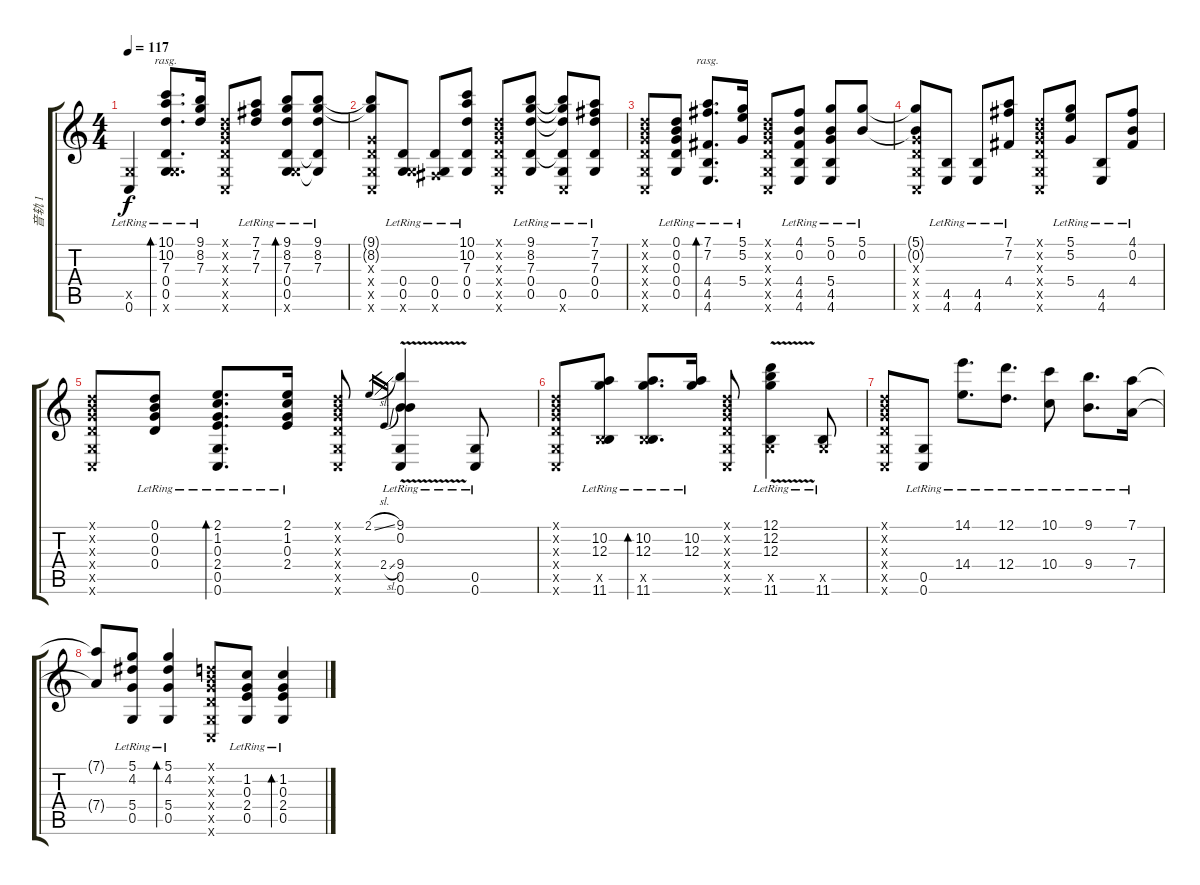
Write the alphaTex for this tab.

\track ("音轨 1" "音轨 1") {instrument acousticguitarsteel}
\staff {score tabs}
\tuning (D4 B3 G3 D3 G2 C2) {hide}
\ts (4 4)
\tempo 117
\clef g2
\ks c
(0.5{x} 0.6{lr}).4{dy f} (10.1{lr} 10.2{lr} 7.3{lr} 0.4{lr} 0.5{lr} 7.6{x}).8{d bd 120 rasg ii} (9.1{lr} 8.2{lr} 7.3{lr}).16 (0.1{x} 0.2{x} 0.3{x} 0.4{x} 0.5{x} 0.6{x}).8 (7.1{lr} 7.2{lr} 7.3{lr}).8 (9.1{lr} 8.2{lr} 7.3{lr} 0.4{lr} 0.5{lr} 7.6{x}).8{bd 30} (9.1{lr} 8.2{lr} 7.3{lr} 0.4{t} 0.5{t}).8 |
(9.1{t} 8.2{t} 0.3{x} 0.4{x} 0.5{x} 0.6{x}).8 (0.4{lr} 0.5{lr} 7.6{x}).8 (0.4{lr} 0.5{lr} 6.6{x}).8 (10.1{lr} 10.2{lr} 7.3{lr} 0.4{lr} 0.5{lr}).8 (0.1{x} 0.2{x} 0.3{x} 0.4{x} 0.5{x} 0.6{x}).8 (9.1{lr} 8.2{lr} 7.3{lr} 0.4{lr} 0.5{lr}).8 (9.1{t} 8.2{t} 7.3{t} 0.4{t} 0.5{lr} 0.6{x}).8 (7.1{lr} 7.2{lr} 7.3{lr} 0.4{lr} 0.5{lr}).8 |
(0.1{x} 0.2{x} 0.3{x} 0.4{x} 0.5{x} 0.6{x}).8 (0.1{lr} 0.2{lr} 0.3{lr} 0.4{lr} 0.5{lr}).8 (7.1{lr} 7.2{lr} 4.4{lr} 4.5{lr} 4.6{lr}).8{d bd 60 rasg ii} (5.1{lr} 5.2{lr} 5.4{lr}).16 (0.1{x} 0.2{x} 0.3{x} 0.4{x} 0.5{x} 0.6{x}).8 (4.1{lr} 0.2{lr} 4.4{lr} 4.5{lr} 4.6{lr}).8 (5.1{lr} 0.2{lr} 5.4{lr} 4.5{lr} 4.6{lr}).8 (5.1{lr} 0.2{lr}).8 |
(5.1{t} 0.2{t} 0.3{x} 0.4{x} 0.5{x} 0.6{x}).8 (4.5{lr} 4.6{lr}).8 (4.5{lr} 4.6{lr}).8 (7.1{lr} 7.2{lr} 4.4{lr}).8 (0.1{x} 0.2{x} 0.3{x} 0.4{x} 0.5{x} 0.6{x}).8 (5.1{lr} 5.2{lr} 5.4{lr}).8 (4.5{lr} 4.6{lr}).8 (4.1{lr} 0.2{lr} 4.4{lr}).8 |
(0.1{x} 0.2{x} 0.3{x} 0.4{x} 0.5{x} 0.6{x}).8 (0.1{lr} 0.2{lr} 0.3{lr} 0.4{lr}).8 (2.1{lr} 1.2{lr} 0.3{lr} 2.4{lr} 0.5{lr} 0.6{lr}).8{d bd 60} (2.1{lr} 1.2{lr} 0.3{lr} 2.4{lr}).16 (0.1{x} 0.2{x} 0.3{x} 0.4{x} 0.5{x} 0.6{x}).8 2.1{sl}.16{gr} 2.4{sl}.16{gr} (9.1{v lr} 0.2{lr} 9.4{lr} 0.5{lr} 0.6{lr}).4 (0.5{lr} 0.6{lr}).8 |
(0.1{x} 0.2{x} 0.3{x} 0.4{x} 0.5{x} 0.6{x}).8 (10.2{lr} 12.3{lr} 4.5{x} 11.6{lr}).8 (10.2{lr} 12.3{lr} 4.5{x} 11.6{lr}).8{d bd 60} (10.2{lr} 12.3{lr}).16 (0.1{x} 0.2{x} 0.3{x} 0.4{x} 0.5{x} 0.6{x}).8 (12.1{v lr} 12.2{lr} 12.3{lr} 0.5{x} 11.6{lr}).4 (0.5{x} 11.6{lr}).8 |
(0.1{x} 0.2{x} 0.3{x} 0.4{x} 0.5{x} 0.6{x}).8 (0.5{lr} 0.6{lr}).8 (14.1{lr} 14.4{lr}).8{d} (12.1{lr} 12.4{lr}).8{d} (10.1{lr} 10.4{lr}).8 (9.1{lr} 9.4{lr}).8{d} (7.1{lr} 7.4{lr}).16 |
(7.1{t} 7.4{t}).8 (5.1{lr} 4.2{lr} 5.4{lr} 0.5{lr}).8 (5.1{lr} 4.2{lr} 5.4{lr} 0.5{lr}).4{bd 60} (0.1{x} 0.2{x} 0.3{x} 0.4{x} 0.5{x} 0.6{x}).8 (1.2{lr} 0.3{lr} 2.4{lr} 0.5{lr}).8 (1.2{lr} 0.3{lr} 2.4{lr} 0.5{lr}).4{bd 60}
